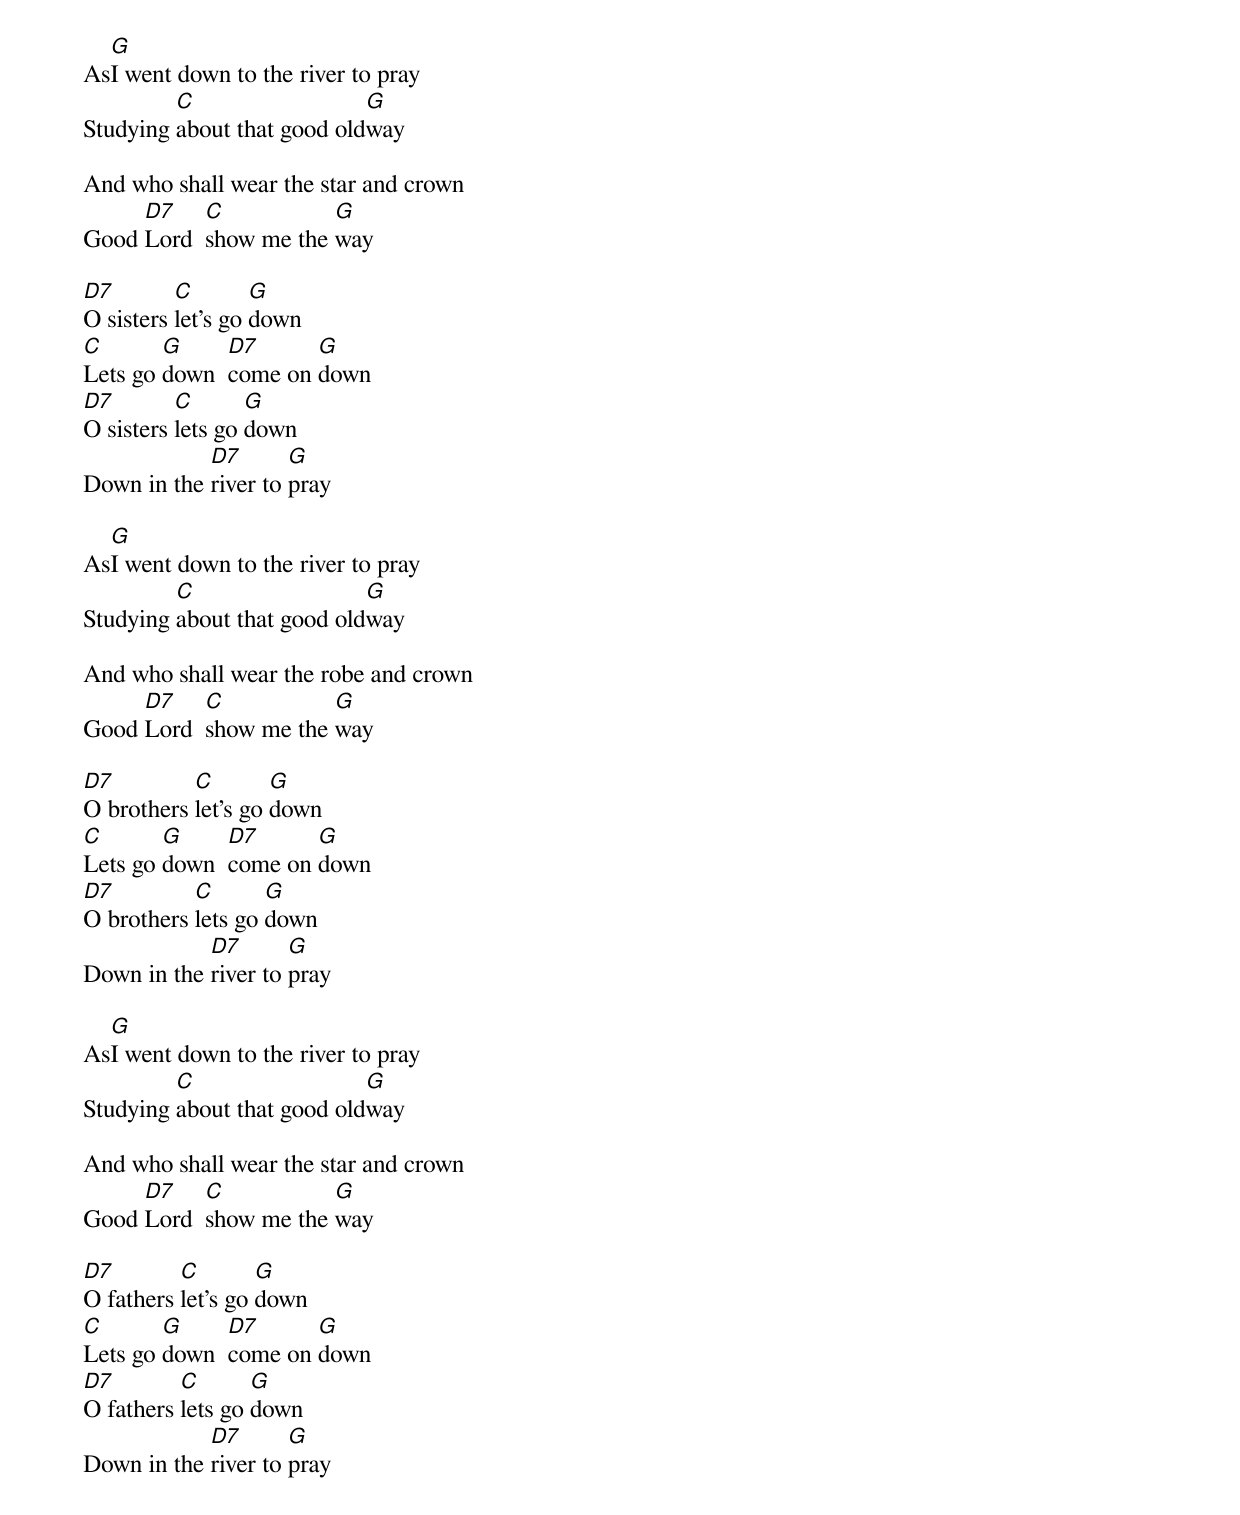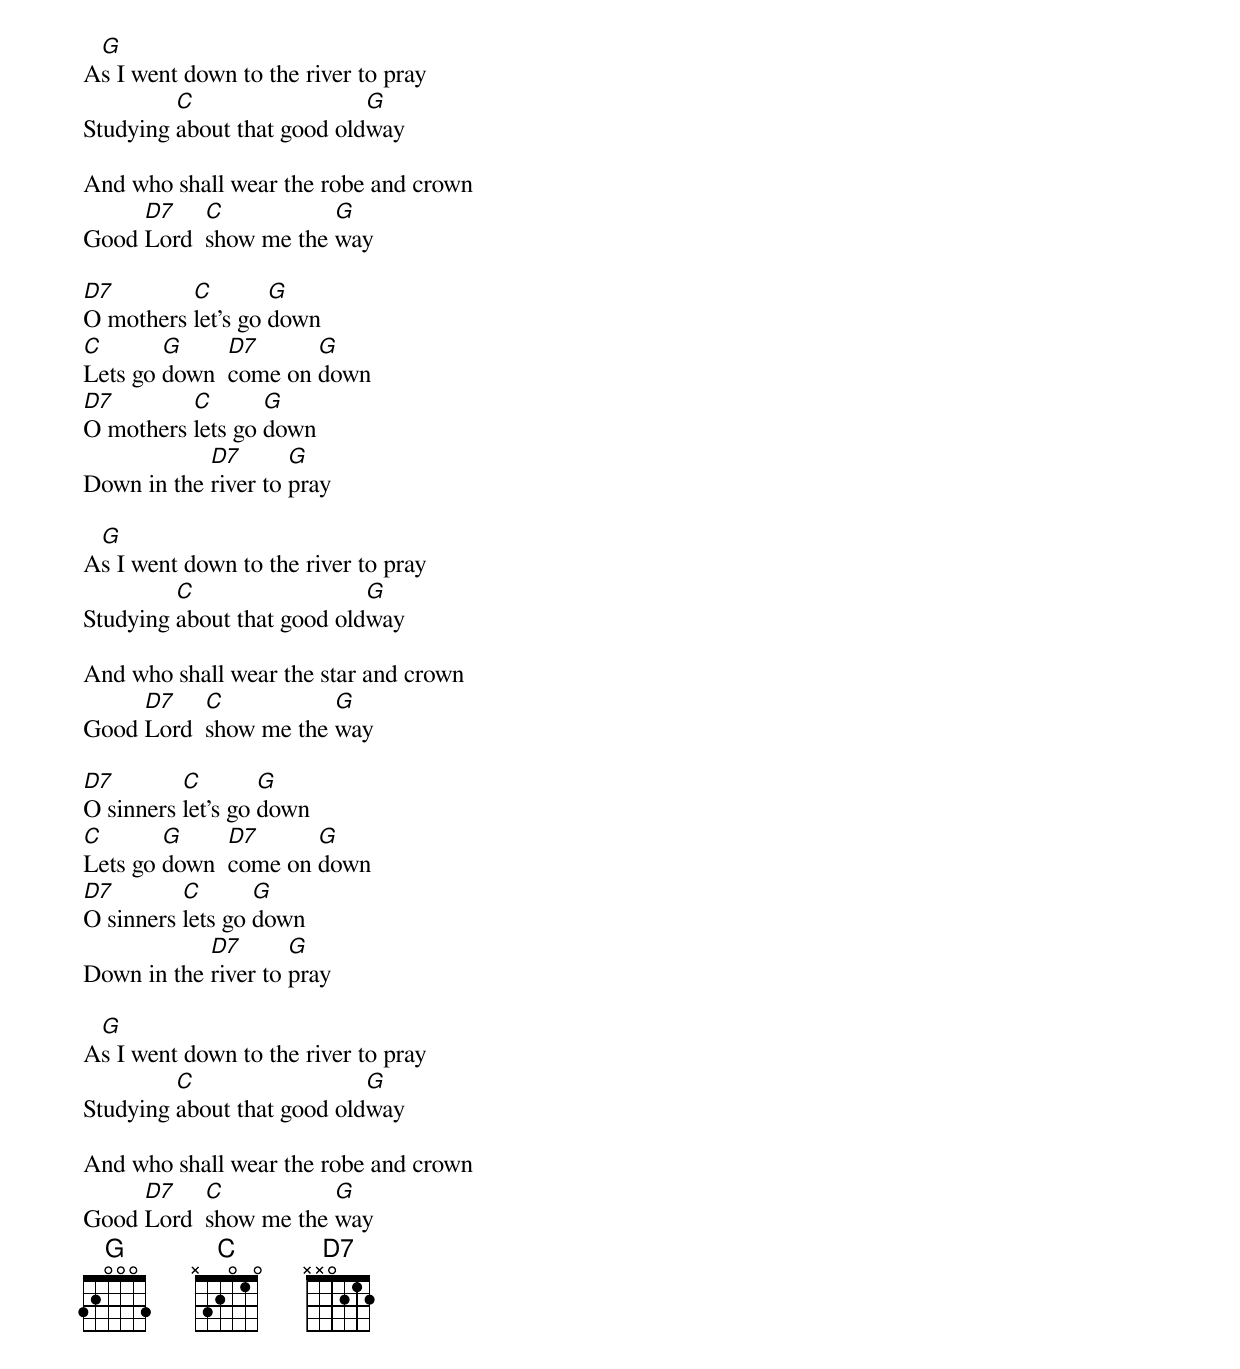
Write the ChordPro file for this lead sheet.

As[G]I went down to the river to pray
Studying [C]about that good old[G]way

And who shall wear the star and crown
Good [D7]Lord  [C]show me the [G]way

[D7]O sisters [C]let's go [G]down
[C]Lets go [G]down  [D7]come on [G]down
[D7]O sisters [C]lets go [G]down
Down in the [D7]river to [G]pray

As[G]I went down to the river to pray
Studying [C]about that good old[G]way

And who shall wear the robe and crown
Good [D7]Lord  [C]show me the [G]way

[D7]O brothers [C]let's go [G]down
[C]Lets go [G]down  [D7]come on [G]down
[D7]O brothers [C]lets go [G]down
Down in the [D7]river to [G]pray

As[G]I went down to the river to pray
Studying [C]about that good old[G]way

And who shall wear the star and crown
Good [D7]Lord  [C]show me the [G]way

[D7]O fathers [C]let's go [G]down
[C]Lets go [G]down  [D7]come on [G]down
[D7]O fathers [C]lets go [G]down
Down in the [D7]river to [G]pray

A[G]s I went down to the river to pray
Studying [C]about that good old[G]way

And who shall wear the robe and crown
Good [D7]Lord  [C]show me the [G]way

[D7]O mothers [C]let's go [G]down
[C]Lets go [G]down  [D7]come on [G]down
[D7]O mothers [C]lets go [G]down
Down in the [D7]river to [G]pray

A[G]s I went down to the river to pray
Studying [C]about that good old[G]way

And who shall wear the star and crown
Good [D7]Lord  [C]show me the [G]way

[D7]O sinners [C]let's go [G]down
[C]Lets go [G]down  [D7]come on [G]down
[D7]O sinners [C]lets go [G]down
Down in the [D7]river to [G]pray

A[G]s I went down to the river to pray
Studying [C]about that good old[G]way

And who shall wear the robe and crown
Good [D7]Lord  [C]show me the [G]way
